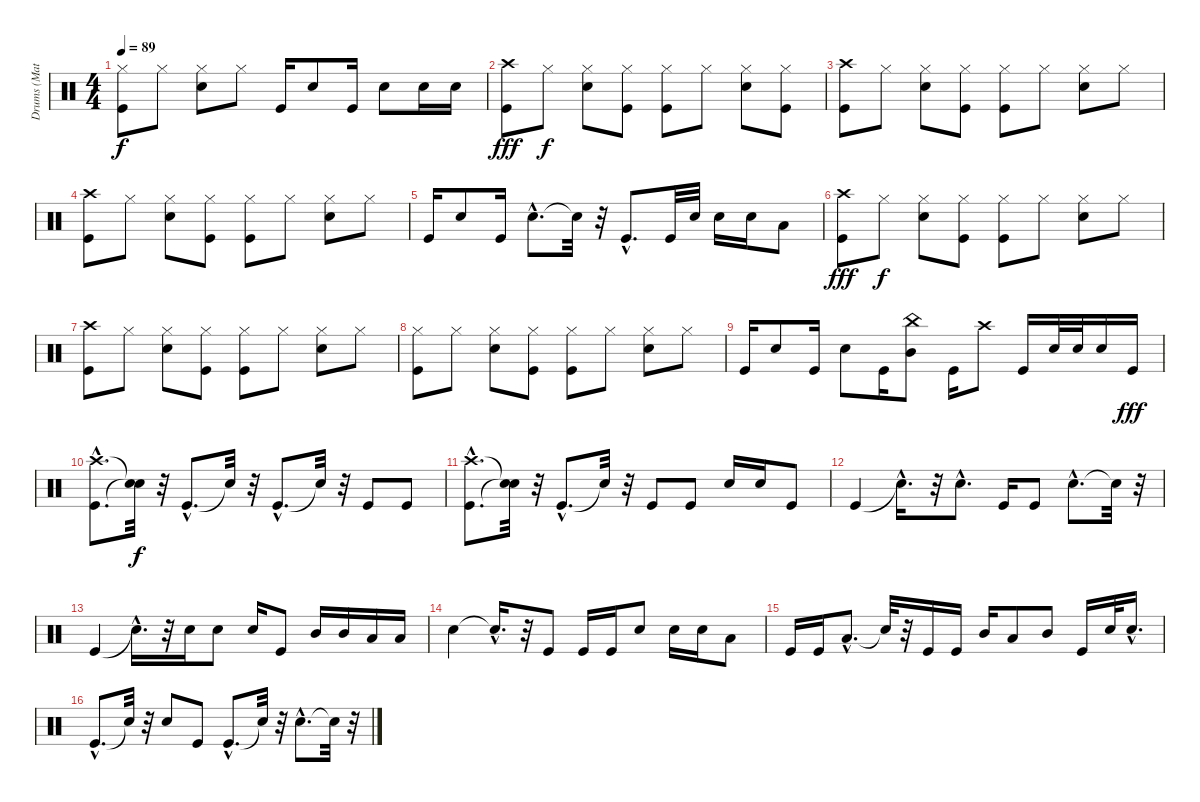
\track ("Drums (Matt)" "Drums (Mat") {instrument percussion}
\staff {score}
\articulation defaults
\ts (4 4)
\tempo 89
\clef neutral
\ks c
("Kick (hit)" "Hi-Hat (closed)").8{dy f} "Hi-Hat (closed)".8 ("Electric Snare (hit)" "Hi-Hat (closed)").8 "Hi-Hat (closed)".8 "Kick (hit)".16 "Electric Snare (hit)".8 "Kick (hit)".16 "Electric Snare (hit)".8 "Electric Snare (hit)".16 "Electric Snare (hit)".16 |
("Kick (hit)" "Crash high (hit)").8{dy fff} "Hi-Hat (closed)".8{dy f} ("Electric Snare (hit)" "Hi-Hat (closed)").8 ("Kick (hit)" "Hi-Hat (closed)").8 ("Kick (hit)" "Hi-Hat (closed)").8 "Hi-Hat (closed)".8 ("Electric Snare (hit)" "Hi-Hat (closed)").8 ("Kick (hit)" "Hi-Hat (closed)").8 |
("Kick (hit)" "Crash high (hit)").8 "Hi-Hat (closed)".8 ("Electric Snare (hit)" "Hi-Hat (closed)").8 ("Kick (hit)" "Hi-Hat (closed)").8 ("Kick (hit)" "Hi-Hat (closed)").8 "Hi-Hat (closed)".8 ("Electric Snare (hit)" "Hi-Hat (closed)").8 "Hi-Hat (closed)".8 |
("Kick (hit)" "Crash high (hit)").8 "Hi-Hat (closed)".8 ("Electric Snare (hit)" "Hi-Hat (closed)").8 ("Kick (hit)" "Hi-Hat (closed)").8 ("Kick (hit)" "Hi-Hat (closed)").8 "Hi-Hat (closed)".8 ("Electric Snare (hit)" "Hi-Hat (closed)").8 "Hi-Hat (closed)".8 |
"Kick (hit)".16 "Electric Snare (hit)".8 "Kick (hit)".16 "Electric Snare (hit)"{hac}.8{d} "Snare (hit)"{t}.32 r.32 "Kick (hit)"{hac}.8{d} "Kick (hit)".32 "Electric Snare (hit)".32 "Electric Snare (hit)".16 "Electric Snare (hit)".16 "Low Tom (hit)".8 |
("Kick (hit)" "Crash high (hit)").8{dy fff} "Hi-Hat (closed)".8{dy f} ("Electric Snare (hit)" "Hi-Hat (closed)").8 ("Kick (hit)" "Hi-Hat (closed)").8 ("Kick (hit)" "Hi-Hat (closed)").8 "Hi-Hat (closed)".8 ("Electric Snare (hit)" "Hi-Hat (closed)").8 "Hi-Hat (closed)".8 |
("Kick (hit)" "Crash high (hit)").8 "Hi-Hat (closed)".8 ("Electric Snare (hit)" "Hi-Hat (closed)").8 ("Kick (hit)" "Hi-Hat (closed)").8 ("Kick (hit)" "Hi-Hat (closed)").8 "Hi-Hat (closed)".8 ("Electric Snare (hit)" "Hi-Hat (closed)").8 "Hi-Hat (closed)".8 |
("Kick (hit)" "Hi-Hat (closed)").8 "Hi-Hat (closed)".8 ("Electric Snare (hit)" "Hi-Hat (closed)").8 ("Kick (hit)" "Hi-Hat (closed)").8 ("Kick (hit)" "Hi-Hat (closed)").8 "Hi-Hat (closed)".8 ("Electric Snare (hit)" "Hi-Hat (closed)").8 "Hi-Hat (closed)".8 |
"Kick (hit)".16 "Electric Snare (hit)".8 "Kick (hit)".16 "Electric Snare (hit)".8 "Kick (hit)".16 ("Mid Tom (hit)" "China (hit)").8 "Kick (hit)".16 "Crash high (hit)".8 "Kick (hit)".16 "Electric Snare (hit)".32 "Electric Snare (hit)".32 "Electric Snare (hit)".16 "Kick (hit)".16{dy fff} |
("Kick (hit)"{hac} "Crash high (hit)"{hac}).8{d} ("Snare (hit)"{t} "Snare (hit)"{t}).32{dy f} r.32 "Kick (hit)"{hac}.8{d} "Snare (hit)"{t}.32 r.32 "Kick (hit)"{hac}.8{d} "Snare (hit)"{t}.32 r.32 "Kick (hit)".8 "Kick (hit)".8 |
("Kick (hit)"{hac} "Crash high (hit)"{hac}).8{d} ("Snare (hit)"{t} "Snare (hit)"{t}).32 r.32 "Kick (hit)"{hac}.8{d} "Snare (hit)"{t}.32 r.32 "Kick (hit)".8 "Kick (hit)".8 "Electric Snare (hit)".16 "Electric Snare (hit)".16 "Kick (hit)".8 |
"Kick (hit)".4 "Snare (hit)"{hac t}.16{d} r.32 "Electric Snare (hit)"{hac}.8{d} "Kick (hit)".16 "Kick (hit)".8 "Electric Snare (hit)"{hac}.8{d} "Snare (hit)"{t}.32 r.32 |
"Kick (hit)".4 "Snare (hit)"{hac t}.16{d} r.32 "Electric Snare (hit)".16 "Electric Snare (hit)".8 "Electric Snare (hit)".16 "Kick (hit)".8 "Mid Tom (hit)".16 "Mid Tom (hit)".16 "Low Tom (hit)".16 "Low Tom (hit)".16 |
"Snare (hit) 2".4 "Snare (hit)"{hac t}.16{d} r.32 "Kick (hit)".8 "Kick (hit)".16 "Kick (hit)".16 "Electric Snare (hit)".8 "Electric Snare (hit)".16 "Electric Snare (hit)".16 "Low Tom (hit)".8 |
"Kick (hit)".16 "Kick (hit)".16 "Low Tom (hit)"{hac}.8{d} "Snare (hit)"{t}.32 r.32 "Kick (hit)".16 "Kick (hit)".16 "Mid Tom (hit)".16 "Low Tom (hit)".8 "Mid Tom (hit)".8 "Kick (hit)".16 "Electric Snare (hit)".32 "Electric Snare (hit)"{hac}.16{d} |
"Kick (hit)"{hac}.8{d} "Snare (hit)"{t}.32 r.32 "Electric Snare (hit)".8 "Kick (hit)".8 "Kick (hit)"{hac}.8{d} "Snare (hit)"{t}.32 r.32 "Electric Snare (hit)"{hac}.8{d} "Snare (hit)"{t}.32 r.32
